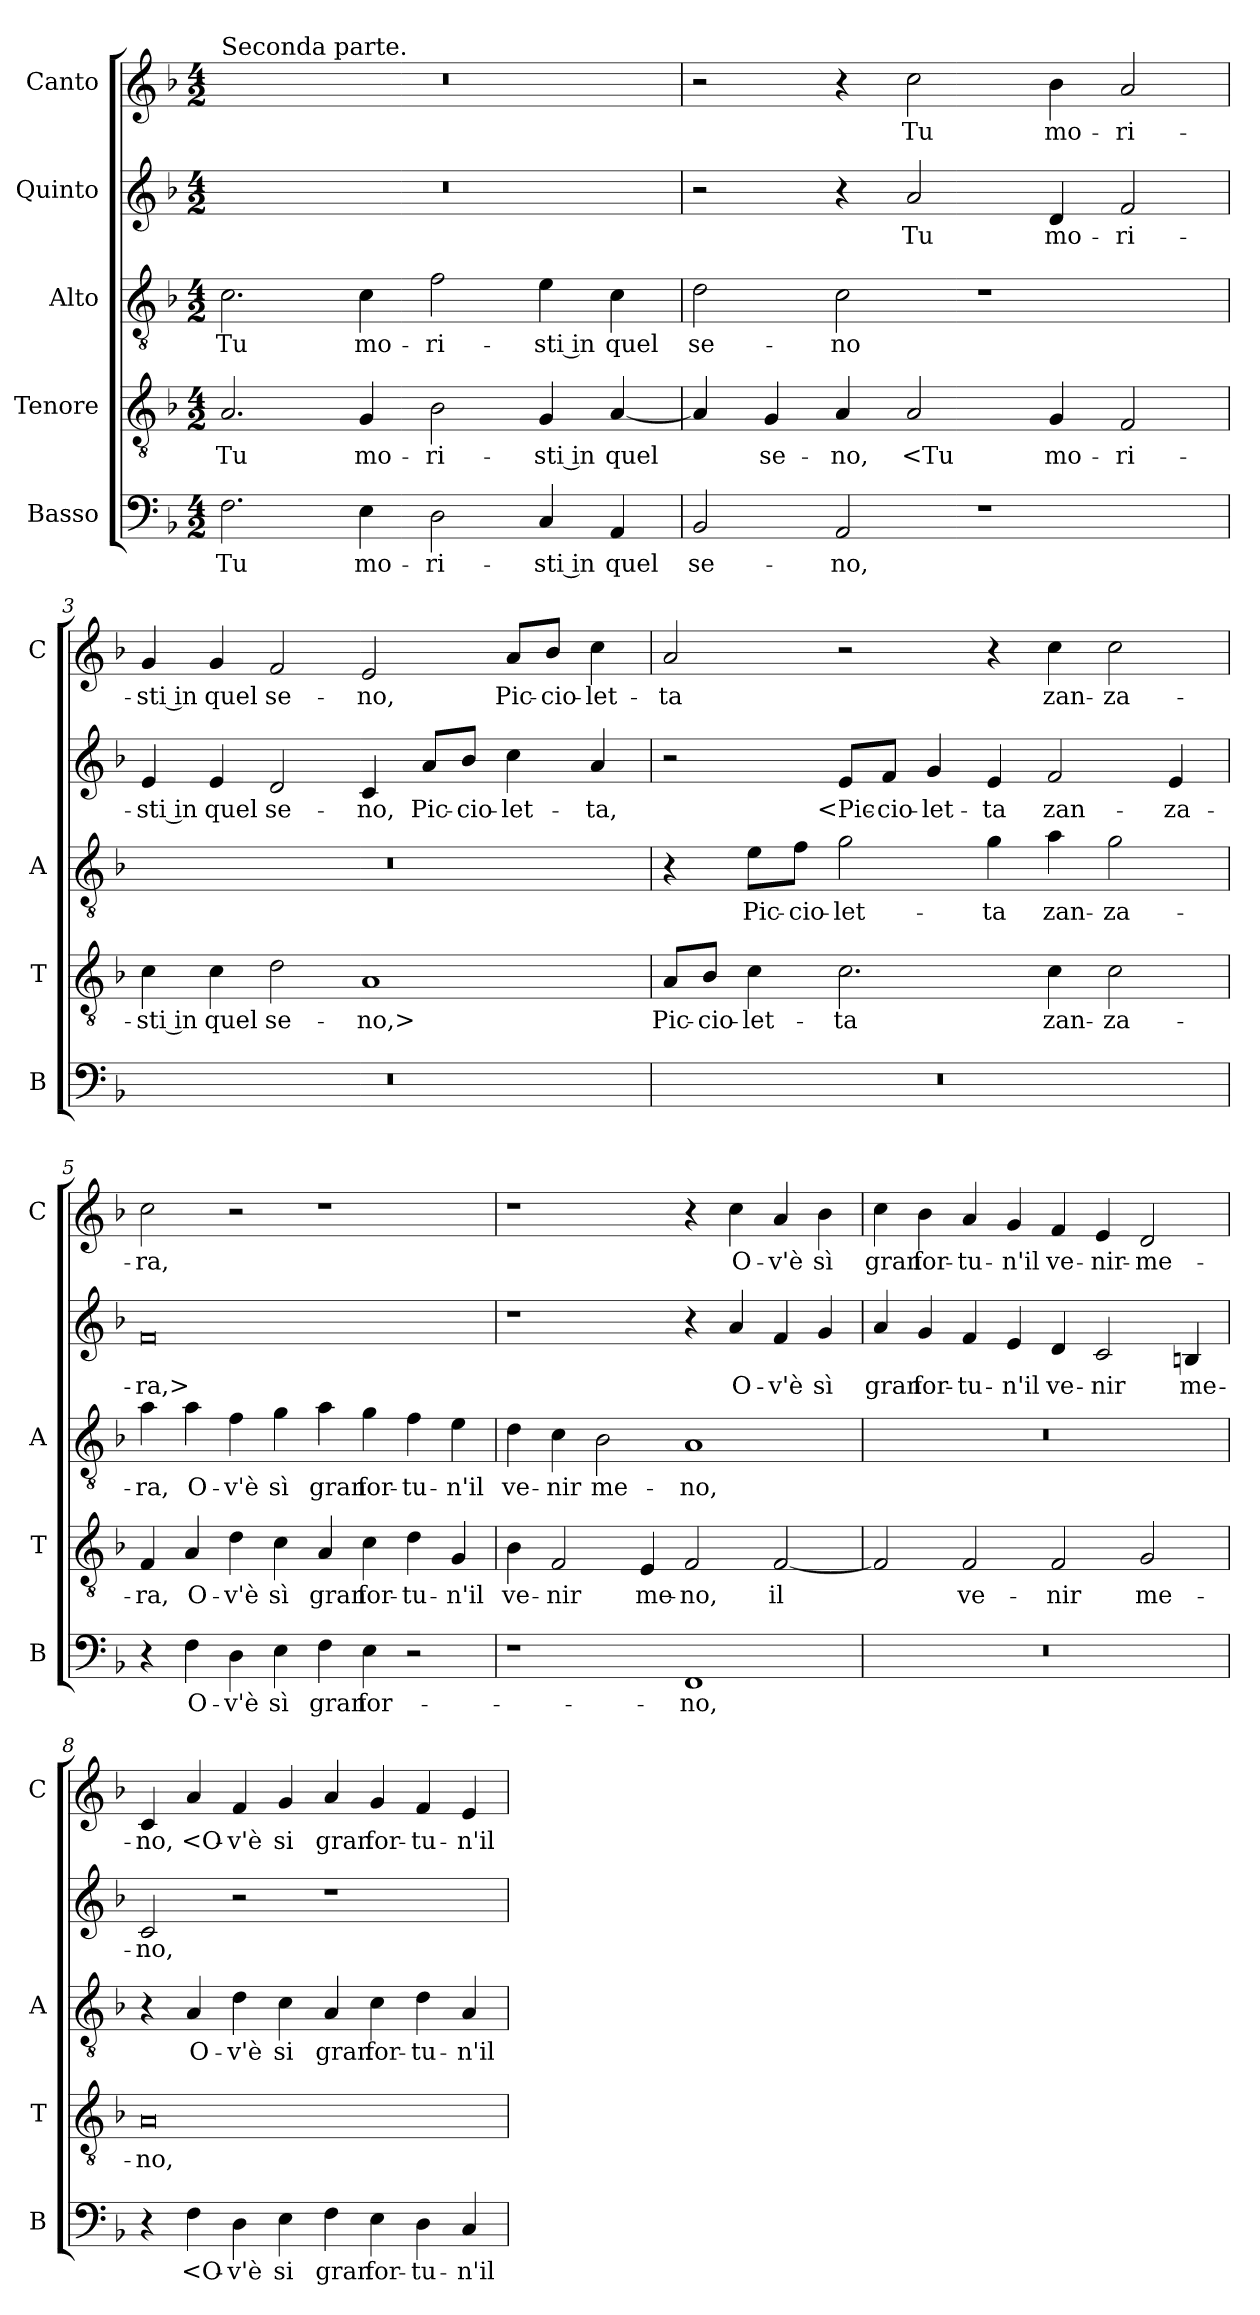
**kern	**text	**kern	**text	**kern	**text	**kern	**text	**kern	**text
*part5	*part5	*part4	*part4	*part3	*part3	*part2	*part2	*part1	*part1
*staff5	*staff5	*staff4	*staff4	*staff3	*staff3	*staff2	*staff2	*staff1	*staff1
*I"Basso	*	*I"Tenore	*	*I"Alto	*	*I"Quinto	*	*I"Canto	*
*I'B	*	*I'T	*	*I'A	*	*	*	*I'C	*
*clefF4	*	*clefGv2	*	*clefGv2	*	*clefG2	*	*clefG2	*
*k[b-]	*	*k[b-]	*	*k[b-]	*	*k[b-]	*	*k[b-]	*
*F:	*	*F:	*	*F:	*	*F:	*	*F:	*
*M4/2	*	*M4/2	*	*M4/2	*	*M4/2	*	*M4/2	*
=1	=1	=1	=1	=1	=1	=1	=1	=1	=1
!	!	!	!	!	!	!	!	!LO:TX:a:t=Seconda parte.	!
2.F	Tu	2.A	Tu	2.c	Tu	0r	.	0r	.
4E	mo-	4G	mo-	4c	mo-	.	.	.	.
2D	-ri-	2B-	-ri-	2f	-ri-	.	.	.	.
4C	-sti in	4G	-sti in	4e	-sti in	.	.	.	.
4AA	quel	[4A	quel	4c	quel	.	.	.	.
=2	=2	=2	=2	=2	=2	=2	=2	=2	=2
2BB-	se-	4A]	.	2d	se-	2r	.	2r	.
.	.	4G	se-	.	.	.	.	.	.
2AA	-no,	4A	-no,	2c	-no	4r	.	4r	.
.	.	2A	<Tu	.	.	2a	Tu	2cc	Tu
1r	.	.	.	1r	.	.	.	.	.
.	.	4G	mo-	.	.	4d	mo-	4b-	mo-
.	.	2F	-ri-	.	.	2f	-ri-	2a	-ri-
=3	=3	=3	=3	=3	=3	=3	=3	=3	=3
0r	.	4c	-sti in	0r	.	4e	-sti in	4g	-sti in
.	.	4c	quel	.	.	4e	quel	4g	quel
.	.	2d	se-	.	.	2d	se-	2f	se-
.	.	1A	-no,>	.	.	4c	-no,	2e	-no,
.	.	.	.	.	.	8a/L	Pic-	.	.
.	.	.	.	.	.	8b-/J	-cio-	.	.
.	.	.	.	.	.	4cc	-let-	8a/L	Pic-
.	.	.	.	.	.	.	.	8b-/J	-cio-
.	.	.	.	.	.	4a	-ta,	4cc	-let-
=4	=4	=4	=4	=4	=4	=4	=4	=4	=4
0r	.	8A/L	Pic-	4r	.	2r	.	2a	-ta
.	.	8B-/J	-cio-	.	.	.	.	.	.
.	.	4c	-let-	8e\L	Pic-	.	.	.	.
.	.	.	.	8f\J	-cio-	.	.	.	.
.	.	2.c	-ta	2g	-let-	8e/L	<Pic-	2r	.
.	.	.	.	.	.	8f/J	-cio-	.	.
.	.	.	.	.	.	4g	-let-	.	.
.	.	.	.	4g	-ta	4e	-ta	4r	.
.	.	4c	zan-	4a	zan-	2f	zan-	4cc	zan-
.	.	2c	-za-	2g	-za-	.	.	2cc	-za-
.	.	.	.	.	.	4e	-za-	.	.
=5	=5	=5	=5	=5	=5	=5	=5	=5	=5
4r	.	4F	-ra,	4a	-ra,	0f	-ra,>	2cc	-ra,
4F	O-	4A	O-	4a	O-	.	.	.	.
4D	-v'è	4d	-v'è	4f	-v'è	.	.	2r	.
4E	sì	4c	sì	4g	sì	.	.	.	.
4F	gran	4A	gran	4a	gran	.	.	1r	.
4E	for-	4c	for-	4g	for-	.	.	.	.
2r	.	4d	-tu-	4f	-tu-	.	.	.	.
.	.	4G	-n'il	4e	-n'il	.	.	.	.
=6	=6	=6	=6	=6	=6	=6	=6	=6	=6
1r	.	4B-	ve-	4d	ve-	1r	.	1r	.
.	.	2F	-nir	4c	-nir	.	.	.	.
.	.	.	.	2B-	me-	.	.	.	.
.	.	4E	me-	.	.	.	.	.	.
1FF	-no,	2F	-no,	1A	-no,	4r	.	4r	.
.	.	.	.	.	.	4a	O-	4cc	O-
.	.	[2F	il	.	.	4f	-v'è	4a	-v'è
.	.	.	.	.	.	4g	sì	4b-	sì
=7	=7	=7	=7	=7	=7	=7	=7	=7	=7
0r	.	2F]	.	0r	.	4a	gran	4cc	gran
.	.	.	.	.	.	4g	for-	4b-	for-
.	.	2F	ve-	.	.	4f	-tu-	4a	-tu-
.	.	.	.	.	.	4e	-n'il	4g	-n'il
.	.	2F	-nir	.	.	4d	ve-	4f	ve-
.	.	.	.	.	.	2c	-nir	4e	-nir-
.	.	2G	me-	.	.	.	.	2d	-me-
.	.	.	.	.	.	4Bn	me-	.	.
=8	=8	=8	=8	=8	=8	=8	=8	=8	=8
4r	.	0A	-no,	4r	.	2c	-no,	4c	-no,
4F	<O-	.	.	4A	O-	.	.	4a	<O-
4D	-v'è	.	.	4d	-v'è	2r	.	4f	-v'è
4E	si	.	.	4c	si	.	.	4g	si
4F	gran	.	.	4A	gran	1r	.	4a	gran
4E	for-	.	.	4c	for-	.	.	4g	for-
4D	-tu-	.	.	4d	-tu-	.	.	4f	-tu-
4C	-n'il	.	.	4A	-n'il	.	.	4e	-n'il
=	=	=	=	=	=	=	=	=	=
*-	*-	*-	*-	*-	*-	*-	*-	*-	*-
